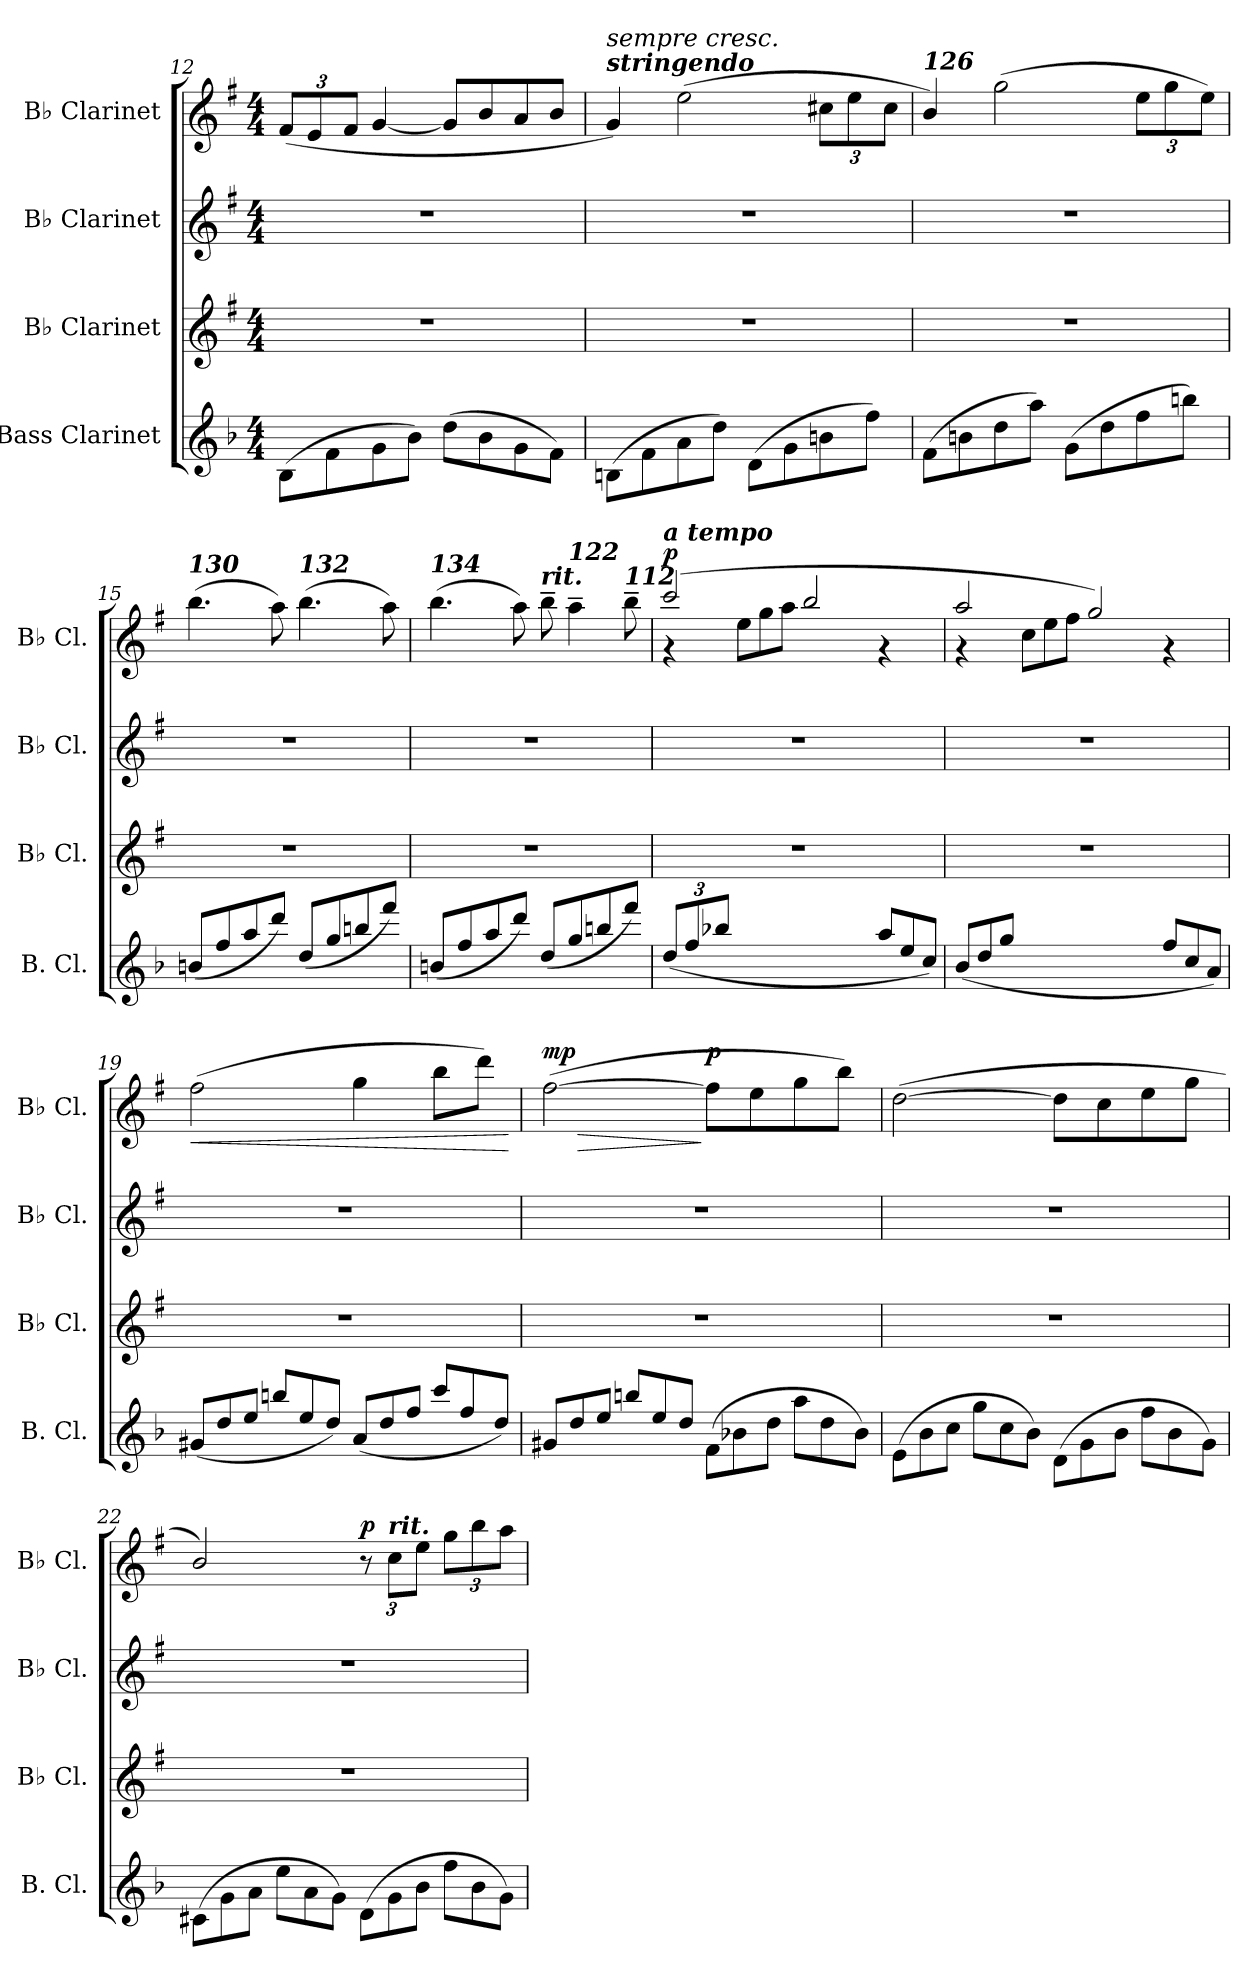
**kern	**kern	**kern	**kern	**dynam
*part4	*part3	*part2	*part1	*part1
*staff4	*staff3	*staff2	*staff1	*staff1
*I"Bass Clarinet	*I"B♭ Clarinet	*I"B♭ Clarinet	*I"B♭ Clarinet	*
*I'B. Cl.	*I'B♭ Cl.	*I'B♭ Cl.	*I'B♭ Cl.	*
!!LO:LB:g=z
*clefG2	*clefG2	*clefG2	*clefG2	*
*ITrd8c14	*ITrd1c2	*ITrd1c2	*ITrd1c2	*
*k[b-]	*k[b-]	*k[b-]	*k[b-]	*
*M4/4	*M4/4	*M4/4	*M4/4	*
*	*	*	*Xbrackettup	*
=12	=12	=12	=12	=12
(>8BB-\L	1r	1r	(<12e/L	.
.	.	.	12d/	.
8F\	.	.	.	.
.	.	.	12e/J	.
8G\	.	.	[4f/	.
8B-\J)	.	.	.	.
(>8d\L	.	.	8f/L]	.
8B-\	.	.	8a/	.
8G\	.	.	8g/	.
8F\J)	.	.	8a/J	.
=13	=13	=13	=13	=13
!	!	!	!LO:TX:a:Bi:t=stringendo	!
!	!	!	!LO:TX:a:i:t=sempre cresc.	!
(>8BBn\L	1r	1r	4f/)	.
8F\	.	.	.	.
8A\	.	.	(>2dd\	.
8d\J)	.	.	.	.
(>8D\L	.	.	.	.
8G\	.	.	.	.
8Bn\	.	.	12bn\L	.
.	.	.	12dd\	.
8f\J)	.	.	.	.
.	.	.	12b\J	.
=14	=14	=14	=14	=14
!	!	!	!LO:TX:a:Bi:t=126	!
(>8F\L	1r	1r	4a/)	.
8Bn\	.	.	.	.
8d\	.	.	(>2ff\	.
8a\J)	.	.	.	.
(>8G\L	.	.	.	.
8d\	.	.	.	.
8f\	.	.	12dd\L	.
.	.	.	12ff\	.
8bn\J)	.	.	.	.
.	.	.	12dd\J)	.
=15	=15	=15	=15	=15
!	!	!	!LO:TX:a:Bi:t=130	!
(<8Bn/L	1r	1r	(>4.aa\	.
8f/	.	.	.	.
8a/	.	.	.	.
8dd/J)	.	.	8gg\)	.
!	!	!	!LO:TX:a:Bi:t=132	!
(<8d/L	.	.	(>4.aa\	.
8g/	.	.	.	.
8bn/	.	.	.	.
8ff/J)	.	.	8gg\)	.
!!LO:PB:g=z
=16	=16	=16	=16	=16
!	!	!	!LO:TX:a:Bi:t=134	!
(<8Bn/L	1r	1r	(>4.aa\	.
8f/	.	.	.	.
8a/	.	.	.	.
8dd/J)	.	.	8gg\)	.
!	!	!	!LO:TX:a:Bi:t=rit.	!
(<8d/L	.	.	8aa~\	.
!	!	!	!LO:TX:a:Bi:t=122	!
8g/	.	.	4gg~\	.
8bn/	.	.	.	.
!	!	!	!LO:TX:a:Bi:t=112	!
8ff/J)	.	.	8aa~\	.
!!LO:LB:g=z
=17	=17	=17	=17	=17
*Xbrackettup	*	*	*	*
*	*	*	*^	*
!	!	!	!LO:TX:a:Bi:t=a tempo	!	!
!	!	!	!	!	!LO:DY:a
(<12d/L	1r	1r	(>2bb-/	4r	p
12f/	.	.	.	.	.
12b-X/J	.	.	.	.	.
*	*	*	*	*Xtuplet	*
4ryy	.	.	.	12dd\L	.
.	.	.	.	12ff\	.
.	.	.	.	12gg\J	.
4ryy	.	.	2aa/	12aa\Lyy	.
.	.	.	.	12ee\	.
.	.	.	.	12cc\J	.
*Xtuplet	*	*	*	*	*
12a/L	.	.	.	4r	.
12e/	.	.	.	.	.
12c/J)	.	.	.	.	.
=18	=18	=18	=18	=18	=18
(<12B-/L	1r	1r	2gg/	4r	.
12d/	.	.	.	.	.
12g/J	.	.	.	.	.
4ryy	.	.	.	12b-\L	.
.	.	.	.	12dd\	.
.	.	.	.	12ee\J	.
4ryy	.	.	2ff/)	12ff\Lyy	.
.	.	.	.	12cc\	.
.	.	.	.	12a\J	.
12f/L	.	.	.	4r	.
12c/	.	.	.	.	.
12A/J)	.	.	.	.	.
*	*	*	*v	*v	*
=19	=19	=19	=19	=19
!	!	!	!	!LO:HP:b
(<12G#X/L	1r	1r	(>2ee\	<
12d/	.	.	.	.
12e/J	.	.	.	.
12bn/L	.	.	.	.
12e/	.	.	.	.
12d/J)	.	.	.	.
(<12A/L	.	.	4ff\	.
12d/	.	.	.	.
12f/J	.	.	.	.
12cc/L	.	.	8aa\L	.
12f/	.	.	.	.
.	.	.	8ccc\J)	.
12d/J)	.	.	.	.
.	.	.	.	[
!!LO:LB:g=z
=20	=20	=20	=20	=20
!	!	!	!	!LO:HP:b
!	!	!	!	!LO:DY:n=1:a
12G#X/L	1r	1r	(>[2ee\	> mp
12d/	.	.	.	.
12e/J	.	.	.	.
12bn/L	.	.	.	.
12e/	.	.	.	.
12d/J	.	.	.	.
!	!	!	!	!LO:DY:n=2:a
(>12F\L	.	.	8ee\L]	] p
12B-X\	.	.	.	.
.	.	.	8dd\	.
12d\J	.	.	.	.
12a\L	.	.	8ff\	.
12d\	.	.	.	.
.	.	.	8aa\J)	.
12B-\J)	.	.	.	.
!!LO:PB:g=z
=21	=21	=21	=21	=21
(>12E\L	1r	1r	(>[2cc\	.
12B-\	.	.	.	.
12c\J	.	.	.	.
12g\L	.	.	.	.
12c\	.	.	.	.
12B-\J)	.	.	.	.
(>12D\L	.	.	8cc\L]	.
12G\	.	.	.	.
.	.	.	8b-\	.
12B-\J	.	.	.	.
12f\L	.	.	8dd\	.
12B-\	.	.	.	.
.	.	.	8ff\J	.
12G\J)	.	.	.	.
=22	=22	=22	=22	=22
(>12C#X\L	1r	1r	2a/)	.
12G\	.	.	.	.
12A\J	.	.	.	.
12e\L	.	.	.	.
12A\	.	.	.	.
12G\J)	.	.	.	.
*	*	*	*tuplet	*
!	!	!	!	!LO:DY:a
(>12D\L	.	.	12r	p
!	!	!	!LO:TX:a:Bi:t=rit.	!
12G\	.	.	12b-\L	.
12B-\J	.	.	12dd\J	.
12f\L	.	.	12ff\L	.
12B-\	.	.	12aa\	.
12G\J)	.	.	12gg\J	.
=	=	=	=	=
*-	*-	*-	*-	*-
